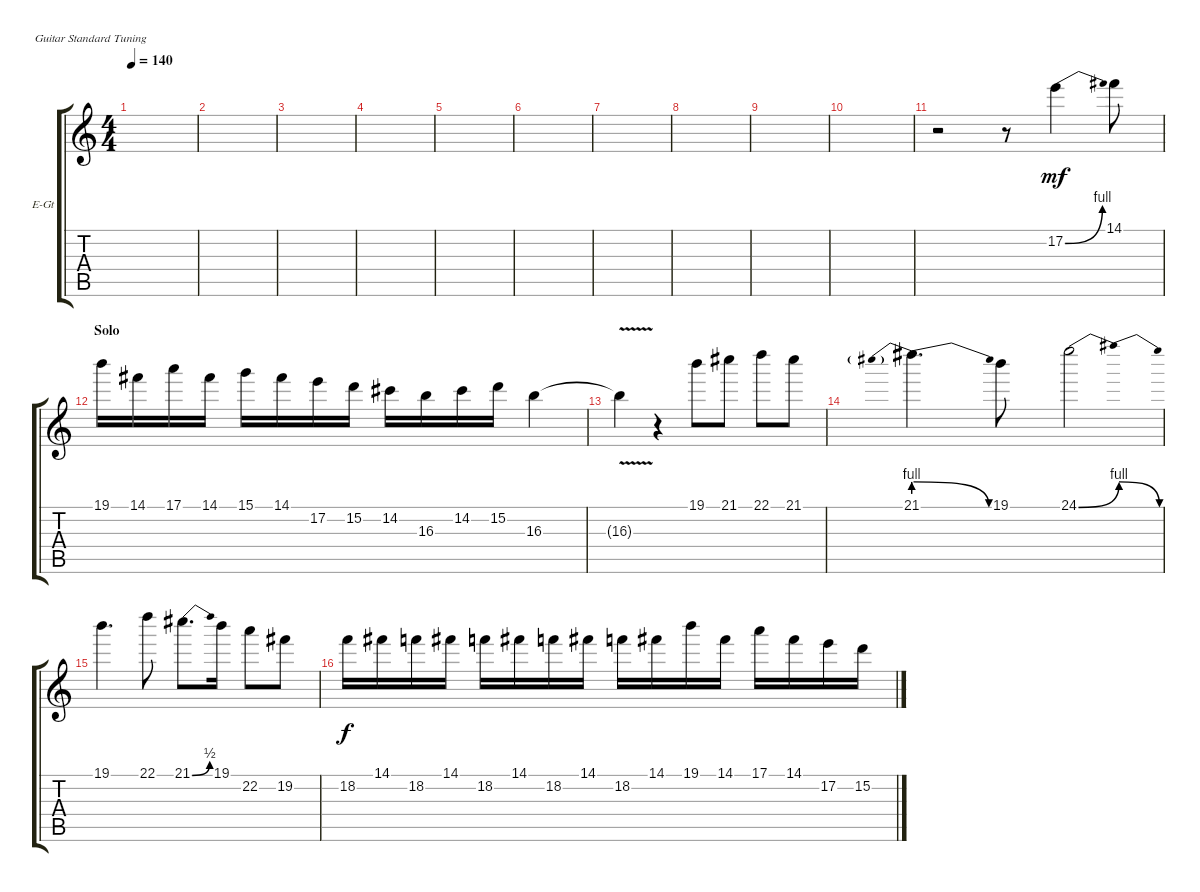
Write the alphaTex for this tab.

\bracketExtendMode groupsimilarinstruments
\firstSystemTrackNameOrientation horizontal
\otherSystemsTrackNameOrientation horizontal
\track ("Electric Guitar 2" "E-Gt") {instrument distortionguitar}
\staff {score tabs}
\tuning (E4 B3 G3 D3 A2 E2)
\ts (4 4)
\tempo 140
\clef g2
\ks c
|
|
|
|
|
|
|
|
|
|
r.2 r.8 17.2{be (bend 0 0 15 4)}.4{dy mf} 14.1.8 |
\section ("" "Solo")
19.1.16 14.1.16 17.1.16 14.1.16 15.1.16 14.1.16 17.2.16 15.2.16 14.2.16 16.3.16 14.2.16 15.2.16 16.3.4 |
16.3{v t}.4 r.4 19.1.8 21.1.8 22.1.8 21.1.8 |
21.1{be (prebendrelease 0 4 59.4 0)}.4{d} 19.1.8 24.1{be (bendrelease 0 0 18.599999999999998 4 36 4 48 0)}.2 |
19.1.4{d} 22.1.8 21.1{be (bend 0 0 15.6 2)}.8{d} 19.1.16 22.2.8 19.2.8 |
18.2.16{dy f} 14.1.16 18.2.16 14.1.16 18.2.16 14.1.16 18.2.16 14.1.16 18.2.16 14.1.16 19.1.16 14.1.16 17.1.16 14.1.16 17.2.16 15.2.16
